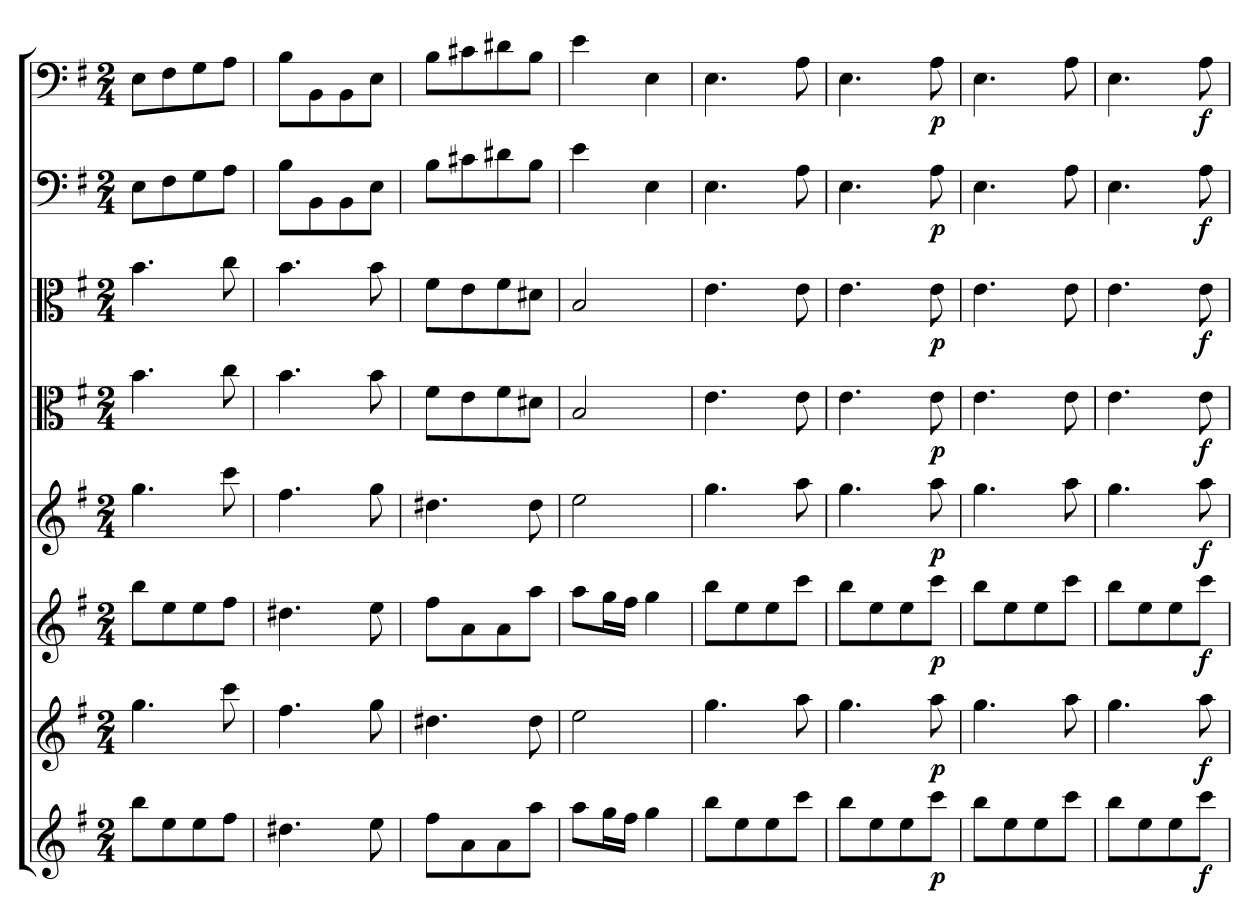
**kern	**dynam	**kern	**dynam	**kern	**dynam	**kern	**dynam	**kern	**dynam	**kern	**dynam	**kern	**dynam	**kern	**dynam
*part8	*part8	*part7	*part7	*part6	*part6	*part5	*part5	*part4	*part4	*part3	*part3	*part2	*part2	*part1	*part1
*staff8	*staff8	*staff7	*staff7	*staff6	*staff6	*staff5	*staff5	*staff4	*staff4	*staff3	*staff3	*staff2	*staff2	*staff1	*staff1
*clefG2	*	*clefG2	*	*clefG2	*	*clefG2	*	*clefC3	*	*clefC3	*	*clefF4	*	*clefF4	*
*k[f#]	*	*k[f#]	*	*k[f#]	*	*k[f#]	*	*k[f#]	*	*k[f#]	*	*k[f#]	*	*k[f#]	*
*e:	*	*e:	*	*e:	*	*e:	*	*e:	*	*e:	*	*e:	*	*e:	*
*M2/4	*	*M2/4	*	*M2/4	*	*M2/4	*	*M2/4	*	*M2/4	*	*M2/4	*	*M2/4	*
=1	=1	=1	=1	=1	=1	=1	=1	=1	=1	=1	=1	=1	=1	=1	=1
8bb\L	.	4.gg\	.	8bb\L	.	4.gg\	.	4.b\	.	4.b\	.	8E\L	.	8E\L	.
8ee\	.	.	.	8ee\	.	.	.	.	.	.	.	8F#\	.	8F#\	.
8ee\	.	.	.	8ee\	.	.	.	.	.	.	.	8G\	.	8G\	.
8ff#\J	.	8ccc\	.	8ff#\J	.	8ccc\	.	8cc\	.	8cc\	.	8A\J	.	8A\J	.
=2	=2	=2	=2	=2	=2	=2	=2	=2	=2	=2	=2	=2	=2	=2	=2
4.dd#X\	.	4.ff#\	.	4.dd#X\	.	4.ff#\	.	4.b\	.	4.b\	.	8B\L	.	8B\L	.
.	.	.	.	.	.	.	.	.	.	.	.	8BB\	.	8BB\	.
.	.	.	.	.	.	.	.	.	.	.	.	8BB\	.	8BB\	.
8ee\	.	8gg\	.	8ee\	.	8gg\	.	8b\	.	8b\	.	8E\J	.	8E\J	.
=3	=3	=3	=3	=3	=3	=3	=3	=3	=3	=3	=3	=3	=3	=3	=3
8ff#\L	.	4.dd#X\	.	8ff#\L	.	4.dd#X\	.	8f#\L	.	8f#\L	.	8B\L	.	8B\L	.
8a\	.	.	.	8a\	.	.	.	8e\	.	8e\	.	8c#X\	.	8c#X\	.
8a\	.	.	.	8a\	.	.	.	8f#\	.	8f#\	.	8d#X\	.	8d#X\	.
8aa\J	.	8dd#\	.	8aa\J	.	8dd#\	.	8d#X\J	.	8d#X\J	.	8B\J	.	8B\J	.
=4	=4	=4	=4	=4	=4	=4	=4	=4	=4	=4	=4	=4	=4	=4	=4
8aa\L	.	2ee\	.	8aa\L	.	2ee\	.	2B/	.	2B/	.	4e\	.	4e\	.
16gg\L	.	.	.	16gg\L	.	.	.	.	.	.	.	.	.	.	.
16ff#\JJ	.	.	.	16ff#\JJ	.	.	.	.	.	.	.	.	.	.	.
4gg\	.	.	.	4gg\	.	.	.	.	.	.	.	4E\	.	4E\	.
=5	=5	=5	=5	=5	=5	=5	=5	=5	=5	=5	=5	=5	=5	=5	=5
8bb\L	.	4.gg\	.	8bb\L	.	4.gg\	.	4.e\	.	4.e\	.	4.E\	.	4.E\	.
8ee\	.	.	.	8ee\	.	.	.	.	.	.	.	.	.	.	.
8ee\	.	.	.	8ee\	.	.	.	.	.	.	.	.	.	.	.
8ccc\J	.	8aa\	.	8ccc\J	.	8aa\	.	8e\	.	8e\	.	8A\	.	8A\	.
=6	=6	=6	=6	=6	=6	=6	=6	=6	=6	=6	=6	=6	=6	=6	=6
8bb\L	.	4.gg\	.	8bb\L	.	4.gg\	.	4.e\	.	4.e\	.	4.E\	.	4.E\	.
8ee\	.	.	.	8ee\	.	.	.	.	.	.	.	.	.	.	.
8ee\	.	.	.	8ee\	.	.	.	.	.	.	.	.	.	.	.
8ccc\J	p	8aa\	p	8ccc\J	p	8aa\	p	8e\	p	8e\	p	8A\	p	8A\	p
=7	=7	=7	=7	=7	=7	=7	=7	=7	=7	=7	=7	=7	=7	=7	=7
8bb\L	.	4.gg\	.	8bb\L	.	4.gg\	.	4.e\	.	4.e\	.	4.E\	.	4.E\	.
8ee\	.	.	.	8ee\	.	.	.	.	.	.	.	.	.	.	.
8ee\	.	.	.	8ee\	.	.	.	.	.	.	.	.	.	.	.
8ccc\J	.	8aa\	.	8ccc\J	.	8aa\	.	8e\	.	8e\	.	8A\	.	8A\	.
=8	=8	=8	=8	=8	=8	=8	=8	=8	=8	=8	=8	=8	=8	=8	=8
8bb\L	.	4.gg\	.	8bb\L	.	4.gg\	.	4.e\	.	4.e\	.	4.E\	.	4.E\	.
8ee\	.	.	.	8ee\	.	.	.	.	.	.	.	.	.	.	.
8ee\	.	.	.	8ee\	.	.	.	.	.	.	.	.	.	.	.
8ccc\J	f	8aa\	f	8ccc\J	f	8aa\	f	8e\	f	8e\	f	8A\	f	8A\	f
=	=	=	=	=	=	=	=	=	=	=	=	=	=	=	=
*-	*-	*-	*-	*-	*-	*-	*-	*-	*-	*-	*-	*-	*-	*-	*-
